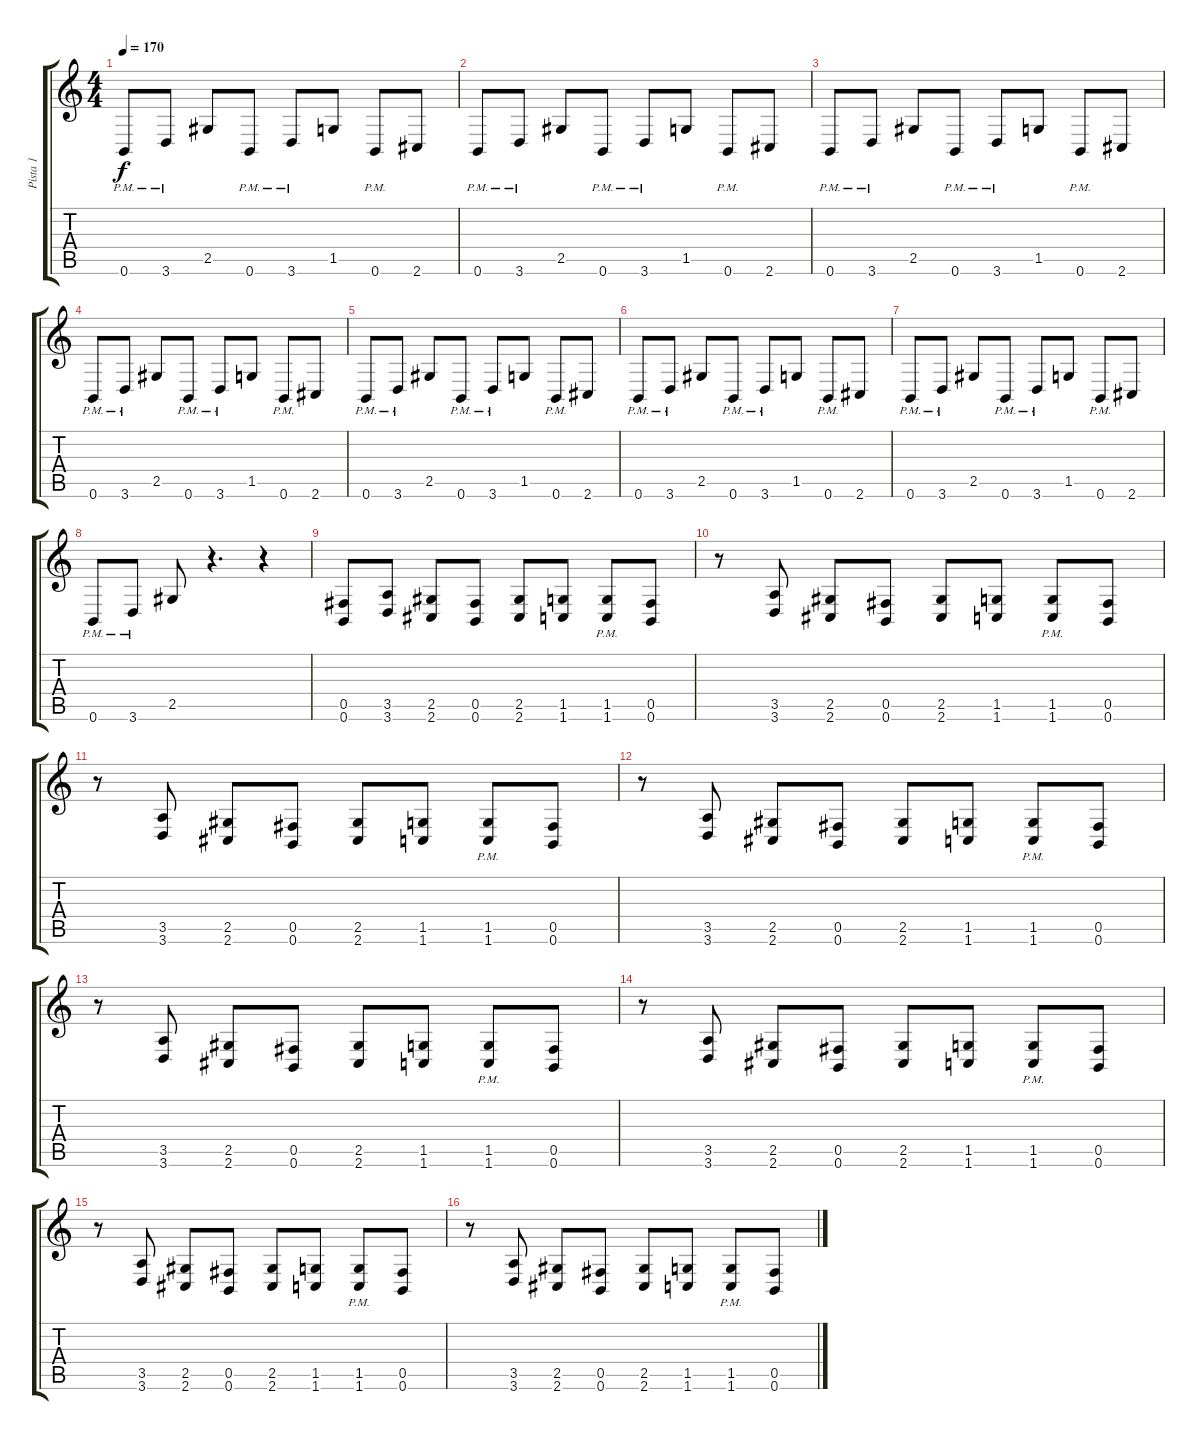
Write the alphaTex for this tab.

\track ("Pista 1" "Pista 1") {instrument distortionguitar}
\staff {score tabs}
\tuning (Db4 Ab3 E3 B2 Gb2 B1) {hide}
\ts (4 4)
\tempo 170
\clef g2
\ks c
0.6{pm}.8{dy f} 3.6{pm}.8 2.5.8 0.6{pm}.8 3.6{pm}.8 1.5.8 0.6{pm}.8 2.6.8 |
0.6{pm}.8 3.6{pm}.8 2.5.8 0.6{pm}.8 3.6{pm}.8 1.5.8 0.6{pm}.8 2.6.8 |
0.6{pm}.8 3.6{pm}.8 2.5.8 0.6{pm}.8 3.6{pm}.8 1.5.8 0.6{pm}.8 2.6.8 |
0.6{pm}.8 3.6{pm}.8 2.5.8 0.6{pm}.8 3.6{pm}.8 1.5.8 0.6{pm}.8 2.6.8 |
0.6{pm}.8 3.6{pm}.8 2.5.8 0.6{pm}.8 3.6{pm}.8 1.5.8 0.6{pm}.8 2.6.8 |
0.6{pm}.8 3.6{pm}.8 2.5.8 0.6{pm}.8 3.6{pm}.8 1.5.8 0.6{pm}.8 2.6.8 |
0.6{pm}.8 3.6{pm}.8 2.5.8 0.6{pm}.8 3.6{pm}.8 1.5.8 0.6{pm}.8 2.6.8 |
0.6{pm}.8 3.6{pm}.8 2.5.8 r.4{d} r.4 |
(0.5 0.6).8 (3.5 3.6).8 (2.5 2.6).8 (0.5 0.6).8 (2.5 2.6).8 (1.5 1.6).8 (1.5{pm} 1.6{pm}).8 (0.5 0.6).8 |
r.8 (3.5 3.6).8 (2.5 2.6).8 (0.5 0.6).8 (2.5 2.6).8 (1.5 1.6).8 (1.5{pm} 1.6{pm}).8 (0.5 0.6).8 |
r.8 (3.5 3.6).8 (2.5 2.6).8 (0.5 0.6).8 (2.5 2.6).8 (1.5 1.6).8 (1.5{pm} 1.6{pm}).8 (0.5 0.6).8 |
r.8 (3.5 3.6).8 (2.5 2.6).8 (0.5 0.6).8 (2.5 2.6).8 (1.5 1.6).8 (1.5{pm} 1.6{pm}).8 (0.5 0.6).8 |
r.8 (3.5 3.6).8 (2.5 2.6).8 (0.5 0.6).8 (2.5 2.6).8 (1.5 1.6).8 (1.5{pm} 1.6{pm}).8 (0.5 0.6).8 |
r.8 (3.5 3.6).8 (2.5 2.6).8 (0.5 0.6).8 (2.5 2.6).8 (1.5 1.6).8 (1.5{pm} 1.6{pm}).8 (0.5 0.6).8 |
r.8 (3.5 3.6).8 (2.5 2.6).8 (0.5 0.6).8 (2.5 2.6).8 (1.5 1.6).8 (1.5{pm} 1.6{pm}).8 (0.5 0.6).8 |
r.8 (3.5 3.6).8 (2.5 2.6).8 (0.5 0.6).8 (2.5 2.6).8 (1.5 1.6).8 (1.5{pm} 1.6{pm}).8 (0.5 0.6).8
